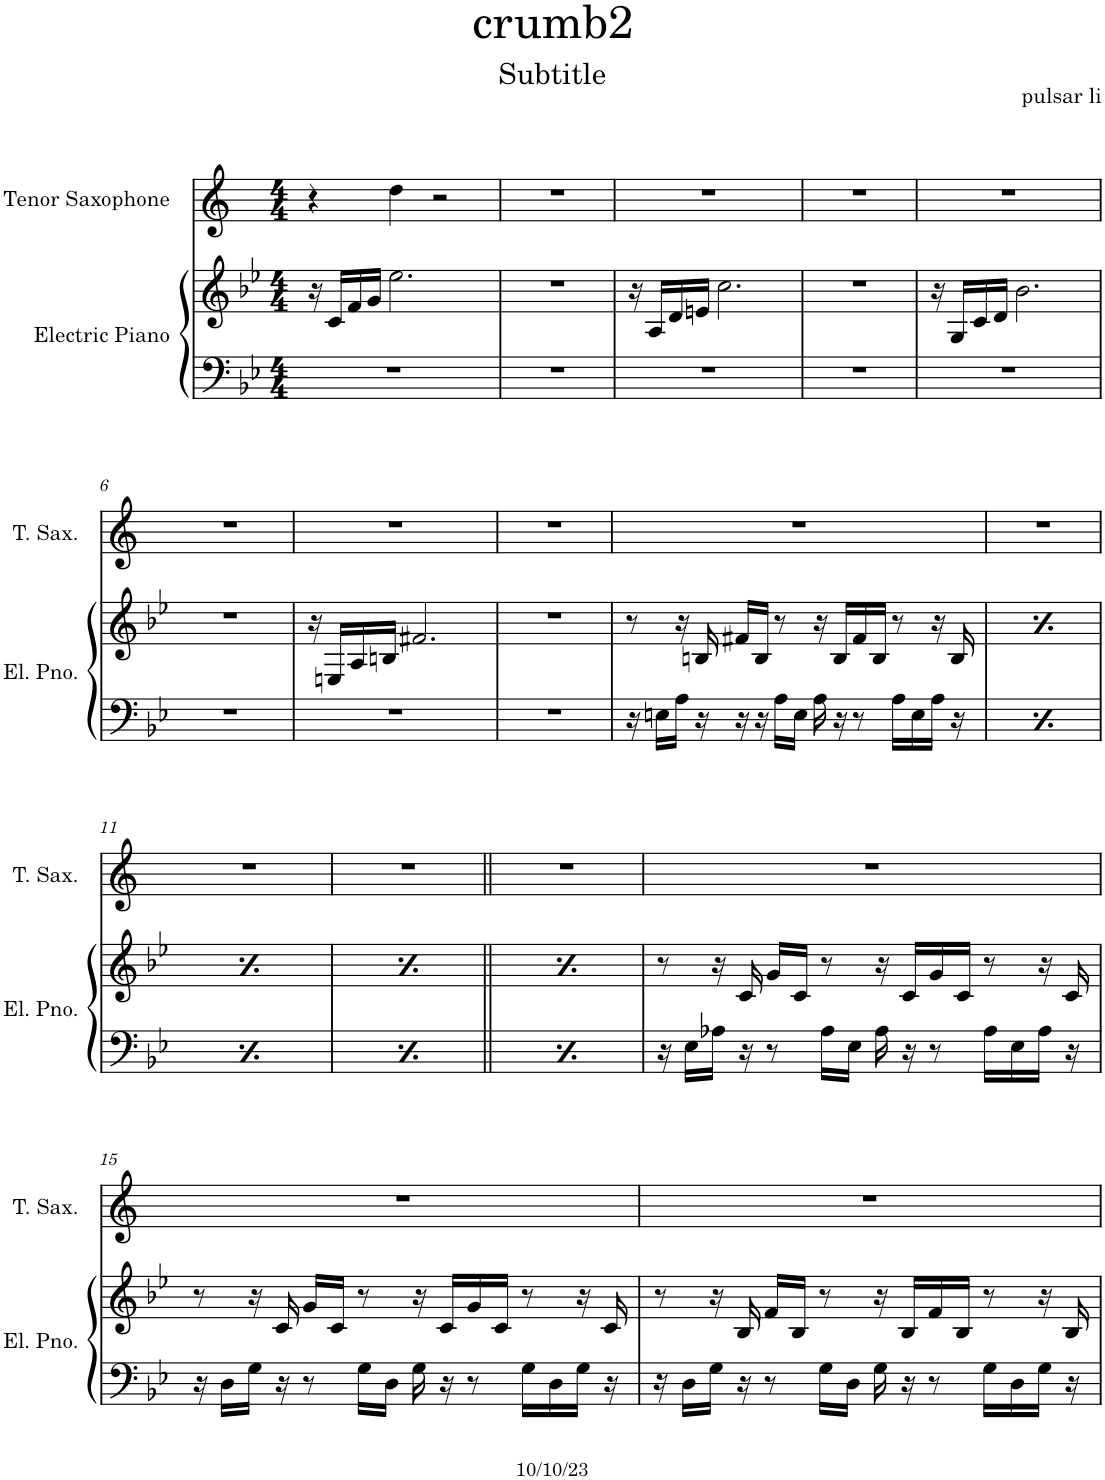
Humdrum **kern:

**kern	**kern	**kern
*part2	*part2	*part1
*staff3	*staff2	*staff1
*I"Electric Piano	*	*I"Tenor Saxophone
*I'El. Pno.	*	*I'T. Sax.
*clefF4	*clefG2	*clefG2
*	*	*Trd8c14
*k[b-e-]	*k[b-e-]	*k[]
*M4/4	*M4/4	*M4/4
=1	=1	=1
1r	16r	4r
.	16c/LL	.
.	16f/	.
.	16g/JJ	.
.	2.ee-\	4dd\
.	.	2r
=2	=2	=2
1r	1r	1r
=3	=3	=3
1r	16r	1r
.	16A/LL	.
.	16d/	.
.	16en/JJ	.
.	2.cc\	.
=4	=4	=4
1r	1r	1r
=5	=5	=5
1r	16r	1r
.	16G/LL	.
.	16c/	.
.	16d/JJ	.
.	2.b-\	.
!!LO:LB:g=z
=6	=6	=6
1r	1r	1r
=7	=7	=7
1r	16r	1r
.	16En/LL	.
.	16A/	.
.	16Bn/JJ	.
.	2.f#X/	.
=8	=8	=8
1r	1r	1r
=9	=9	=9
16r	8r	1r
16En\LL	.	.
16A\JJ	16r	.
16r	16Bn/	.
16r	16f#X/LL	.
16r	16B/JJ	.
16A\LL	8r	.
16E\JJ	.	.
16A\	16r	.
16r	16B/LL	.
8r	16f#/	.
.	16B/JJ	.
16A\LL	8r	.
16E\	.	.
16A\JJ	16r	.
16r	16B/	.
=10	=10	=10
16r	8r	1r
16En\LL	.	.
16A\JJ	16r	.
16r	16Bn/	.
16r	16f#X/LL	.
16r	16B/JJ	.
16A\LL	8r	.
16E\JJ	.	.
16A\	16r	.
16r	16B/LL	.
8r	16f#/	.
.	16B/JJ	.
16A\LL	8r	.
16E\	.	.
16A\JJ	16r	.
16r	16B/	.
!!LO:LB:g=z
=11	=11	=11
16r	8r	1r
16En\LL	.	.
16A\JJ	16r	.
16r	16Bn/	.
16r	16f#X/LL	.
16r	16B/JJ	.
16A\LL	8r	.
16E\JJ	.	.
16A\	16r	.
16r	16B/LL	.
8r	16f#/	.
.	16B/JJ	.
16A\LL	8r	.
16E\	.	.
16A\JJ	16r	.
16r	16B/	.
=12	=12	=12
16r	8r	1r
16En\LL	.	.
16A\JJ	16r	.
16r	16Bn/	.
16r	16f#X/LL	.
16r	16B/JJ	.
16A\LL	8r	.
16E\JJ	.	.
16A\	16r	.
16r	16B/LL	.
8r	16f#/	.
.	16B/JJ	.
16A\LL	8r	.
16E\	.	.
16A\JJ	16r	.
16r	16B/	.
=13||	=13||	=13||
16r	8r	1r
16En\LL	.	.
16A\JJ	16r	.
16r	16Bn/	.
16r	16f#X/LL	.
16r	16B/JJ	.
16A\LL	8r	.
16E\JJ	.	.
16A\	16r	.
16r	16B/LL	.
8r	16f#/	.
.	16B/JJ	.
16A\LL	8r	.
16E\	.	.
16A\JJ	16r	.
16r	16B/	.
=14	=14	=14
16r	8r	1r
16E-\LL	.	.
16A-X\JJ	16r	.
16r	16c/	.
8r	16g/LL	.
.	16c/JJ	.
16A-\LL	8r	.
16E-\JJ	.	.
16A-\	16r	.
16r	16c/LL	.
8r	16g/	.
.	16c/JJ	.
16A-\LL	8r	.
16E-\	.	.
16A-\JJ	16r	.
16r	16c/	.
!!LO:LB:g=z
=15	=15	=15
16r	8r	1r
16D\LL	.	.
16G\JJ	16r	.
16r	16c/	.
8r	16g/LL	.
.	16c/JJ	.
16G\LL	8r	.
16D\JJ	.	.
16G\	16r	.
16r	16c/LL	.
8r	16g/	.
.	16c/JJ	.
16G\LL	8r	.
16D\	.	.
16G\JJ	16r	.
16r	16c/	.
=16	=16	=16
16r	8r	1r
16D\LL	.	.
16G\JJ	16r	.
16r	16B-/	.
8r	16f/LL	.
.	16B-/JJ	.
16G\LL	8r	.
16D\JJ	.	.
16G\	16r	.
16r	16B-/LL	.
8r	16f/	.
.	16B-/JJ	.
16G\LL	8r	.
16D\	.	.
16G\JJ	16r	.
16r	16B-/	.
=	=	=
*-	*-	*-
